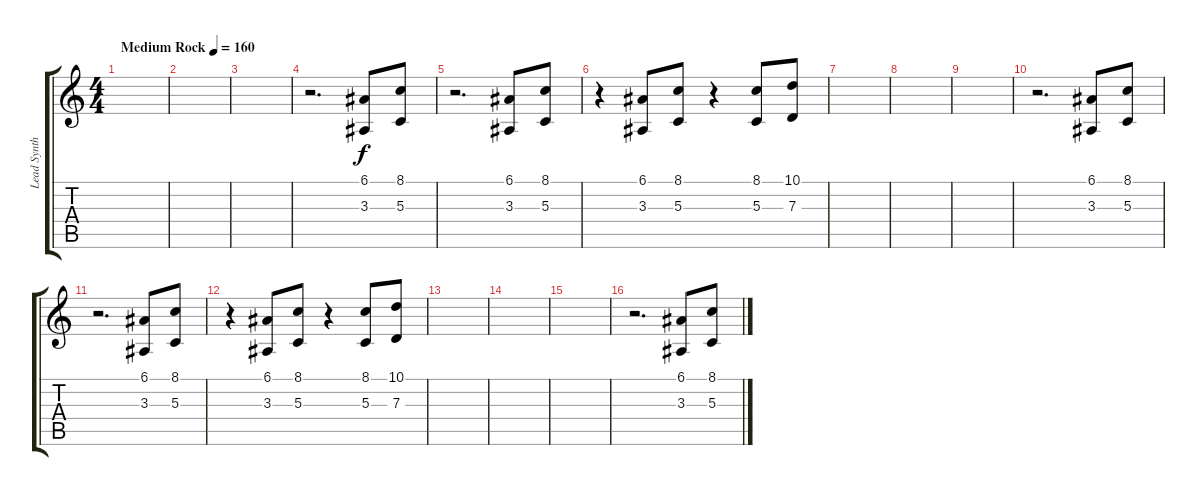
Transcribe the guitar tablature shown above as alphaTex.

\track ("Lead Synth" "Lead Synth") {instrument lead2sawtooth}
\staff {score tabs}
\tuning (E4 B3 G3 D3 A2 E2) {hide}
\ts (4 4)
\tempo (160 "Medium Rock")
\clef g2
\ks c
|
|
|
r.2{d} (6.1 3.3).8{instrument orchestrahit} (8.1 5.3).8 |
r.2{d} (6.1 3.3).8 (8.1 5.3).8 |
r.4 (6.1 3.3).8 (8.1 5.3).8 r.4 (8.1 5.3).8 (10.1 7.3).8 |
|
|
|
r.2{d} (6.1 3.3).8 (8.1 5.3).8 |
r.2{d} (6.1 3.3).8 (8.1 5.3).8 |
r.4 (6.1 3.3).8 (8.1 5.3).8 r.4 (8.1 5.3).8 (10.1 7.3).8 |
|
|
|
r.2{d} (6.1 3.3).8 (8.1 5.3).8
